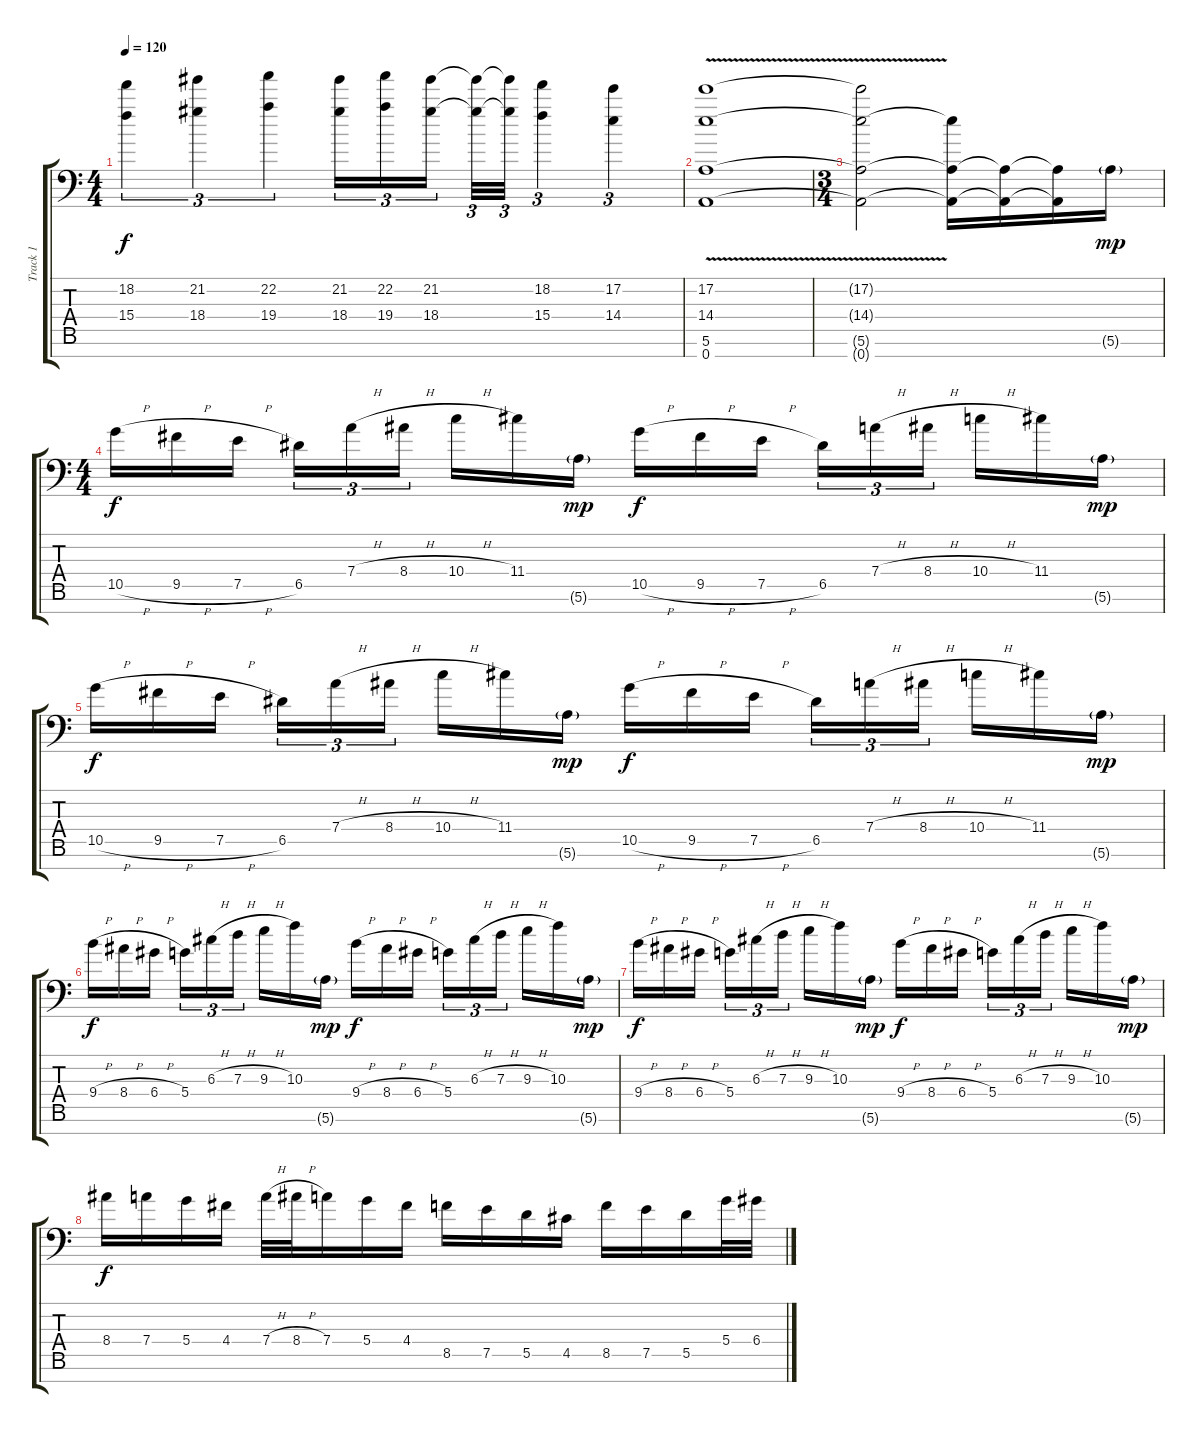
\track ("Track 1" "Track 1") {instrument overdrivenguitar}
\staff {score tabs}
\tuning (E4 B3 G3 D3 A2 E2 A1) {hide}
\ts (4 4)
\tempo 120
\clef f4
\ks c
(18.2 15.4).4{tu (3 2) dy f} (21.2 18.4).4{tu (3 2)} (22.2 19.4).4{tu (3 2)} (21.2 18.4).16{tu (3 2)} (22.2 19.4).16{tu (3 2)} (21.2 18.4).16{tu (3 2)} (21.2{t} 18.4{t}).32{tu (3 2)} (21.2{t} 18.4{t}).32{tu (3 2)} (18.2 15.4).4{tu (3 2)} (17.2 14.4).4{tu (3 2)} |
(17.2{v} 14.4{v} 5.6 0.7).1 |
\ts (3 4)
(17.2{t} 14.4{t} 5.6{t} 0.7{t}).2 (14.4{t} 5.6{t} 0.7{t}).16 (5.6{t} 0.7{t}).16 (5.6{t} 0.7{t}).16 5.6{g}.16{dy mp} |
\ts (4 4)
10.5{h}.16{dy f} 9.5{h}.16 7.5{h}.16 6.5.16{tu (3 2)} 7.4{h}.16{tu (3 2)} 8.4{h}.16{tu (3 2)} 10.4{h}.16 11.4.16 5.6{g}.16{dy mp} 10.5{h}.16{dy f} 9.5{h}.16 7.5{h}.16 6.5.16{tu (3 2)} 7.4{h}.16{tu (3 2)} 8.4{h}.16{tu (3 2)} 10.4{h}.16 11.4.16 5.6{g}.16{dy mp} |
10.5{h}.16{dy f} 9.5{h}.16 7.5{h}.16 6.5.16{tu (3 2)} 7.4{h}.16{tu (3 2)} 8.4{h}.16{tu (3 2)} 10.4{h}.16 11.4.16 5.6{g}.16{dy mp} 10.5{h}.16{dy f} 9.5{h}.16 7.5{h}.16 6.5.16{tu (3 2)} 7.4{h}.16{tu (3 2)} 8.4{h}.16{tu (3 2)} 10.4{h}.16 11.4.16 5.6{g}.16{dy mp} |
9.4{h}.16{dy f} 8.4{h}.16 6.4{h}.16 5.4.16{tu (3 2)} 6.3{h}.16{tu (3 2)} 7.3{h}.16{tu (3 2)} 9.3{h}.16 10.3.16 5.6{g}.16{dy mp} 9.4{h}.16{dy f} 8.4{h}.16 6.4{h}.16 5.4.16{tu (3 2)} 6.3{h}.16{tu (3 2)} 7.3{h}.16{tu (3 2)} 9.3{h}.16 10.3.16 5.6{g}.16{dy mp} |
9.4{h}.16{dy f} 8.4{h}.16 6.4{h}.16 5.4.16{tu (3 2)} 6.3{h}.16{tu (3 2)} 7.3{h}.16{tu (3 2)} 9.3{h}.16 10.3.16 5.6{g}.16{dy mp} 9.4{h}.16{dy f} 8.4{h}.16 6.4{h}.16 5.4.16{tu (3 2)} 6.3{h}.16{tu (3 2)} 7.3{h}.16{tu (3 2)} 9.3{h}.16 10.3.16 5.6{g}.16{dy mp} |
8.4.16{dy f} 7.4.16 5.4.16 4.4.16 7.4{h}.32 8.4{h}.32 7.4.16 5.4.16 4.4.16 8.5.16 7.5.16 5.5.16 4.5.16 8.5.16 7.5.16 5.5.16 5.4.32 6.4.32
